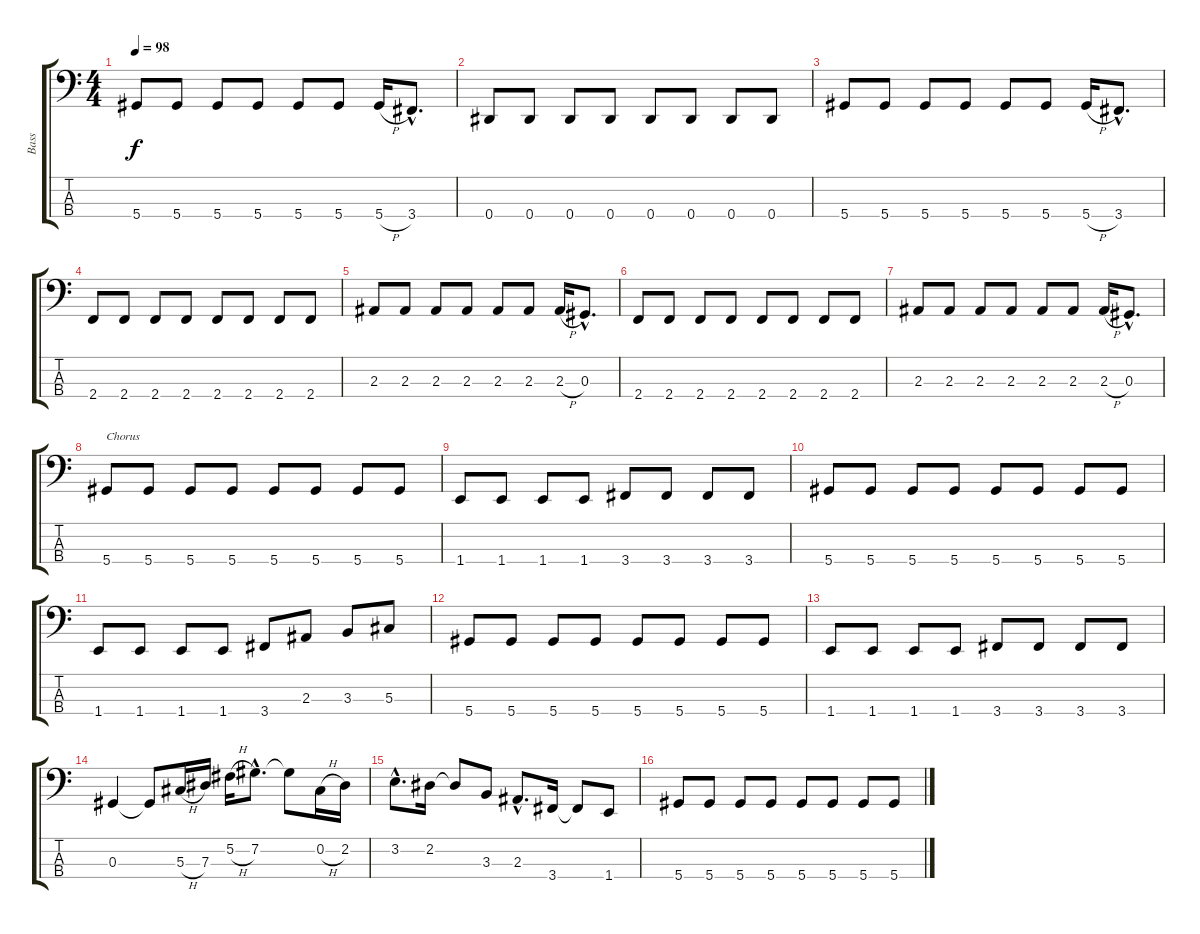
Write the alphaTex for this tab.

\track ("Bass" "Bass") {instrument electricbasspick}
\staff {score tabs}
\tuning (Gb2 Db2 Ab1 Eb1) {hide}
\ts (4 4)
\tempo 98
\clef f4
\ks c
5.4.8{dy f} 5.4.8 5.4.8 5.4.8 5.4.8 5.4.8 5.4{h}.16 3.4{hac}.8{d} |
0.4.8 0.4.8 0.4.8 0.4.8 0.4.8 0.4.8 0.4.8 0.4.8 |
5.4.8 5.4.8 5.4.8 5.4.8 5.4.8 5.4.8 5.4{h}.16 3.4{hac}.8{d} |
2.4.8 2.4.8 2.4.8 2.4.8 2.4.8 2.4.8 2.4.8 2.4.8 |
2.3.8 2.3.8 2.3.8 2.3.8 2.3.8 2.3.8 2.3{h}.16 0.3{hac}.8{d} |
2.4.8 2.4.8 2.4.8 2.4.8 2.4.8 2.4.8 2.4.8 2.4.8 |
2.3.8 2.3.8 2.3.8 2.3.8 2.3.8 2.3.8 2.3{h}.16 0.3{hac}.8{d} |
5.4.8{txt "Chorus"} 5.4.8 5.4.8 5.4.8 5.4.8 5.4.8 5.4.8 5.4.8 |
1.4.8 1.4.8 1.4.8 1.4.8 3.4.8 3.4.8 3.4.8 3.4.8 |
5.4.8 5.4.8 5.4.8 5.4.8 5.4.8 5.4.8 5.4.8 5.4.8 |
1.4.8 1.4.8 1.4.8 1.4.8 3.4.8 2.3.8 3.3.8 5.3.8 |
5.4.8 5.4.8 5.4.8 5.4.8 5.4.8 5.4.8 5.4.8 5.4.8 |
1.4.8 1.4.8 1.4.8 1.4.8 3.4.8 3.4.8 3.4.8 3.4.8 |
0.3.4 0.3{t}.8 5.3{h}.16 7.3.16 5.2{h}.16 7.2{hac}.8{d} 7.2{t}.8 0.2{h}.16 2.2.16 |
3.2{hac}.8{d} 2.2.16 2.2{t}.8 3.3.8 2.3{hac}.8{d} 3.4.16 3.4{t}.8 1.4.8 |
5.4.8 5.4.8 5.4.8 5.4.8 5.4.8 5.4.8 5.4.8 5.4.8
